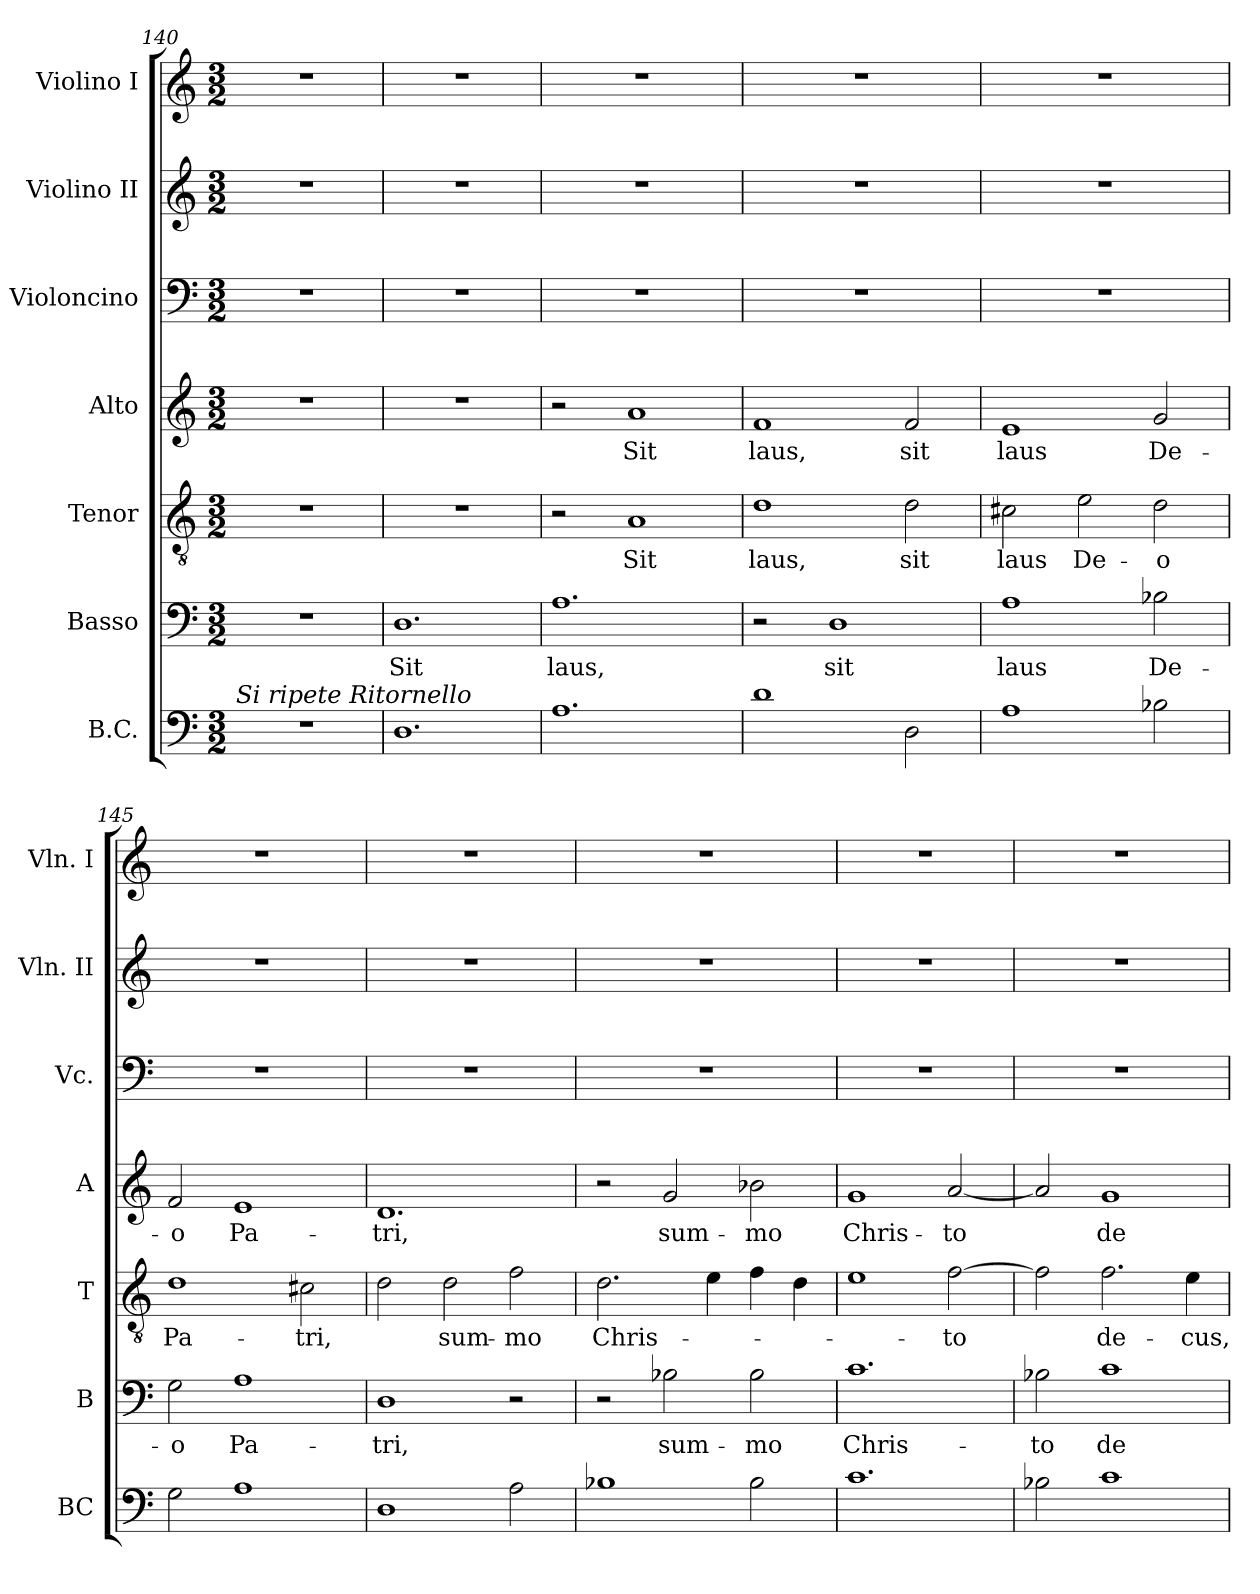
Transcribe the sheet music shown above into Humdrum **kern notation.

**kern	**kern	**text	**kern	**text	**kern	**text	**kern	**kern	**kern
*part7	*part6	*part6	*part5	*part5	*part4	*part4	*part3	*part2	*part1
*staff7	*staff6	*staff6	*staff5	*staff5	*staff4	*staff4	*staff3	*staff2	*staff1
*I"B.C.	*I"Basso	*	*I"Tenor	*	*I"Alto	*	*I"Violoncino	*I"Violino II	*I"Violino I
*I'BC	*I'B	*	*I'T	*	*I'A	*	*I'Vc.	*I'Vln. II	*I'Vln. I
*clefF4	*clefF4	*	*clefGv2	*	*clefG2	*	*clefF4	*clefG2	*clefG2
*k[]	*k[]	*	*k[]	*	*k[]	*	*k[]	*k[]	*k[]
*C:	*C:	*	*C:	*	*C:	*	*C:	*C:	*C:
*M3/2	*M3/2	*	*M3/2	*	*M3/2	*	*M3/2	*M3/2	*M3/2
=140	=140	=140	=140	=140	=140	=140	=140	=140	=140
!LO:TX:a:i:t=Si ripete Ritornello	!	!	!	!	!	!	!	!	!
1.r	1.r	.	1.r	.	1.r	.	1.r	1.r	1.r
!!LO:PB:g=z
=141	=141	=141	=141	=141	=141	=141	=141	=141	=141
!	!	!LO:LY:b	!	!	!	!	!	!	!
1.D	1.D	Sit	1.r	.	1.r	.	1.r	1.r	1.r
=142	=142	=142	=142	=142	=142	=142	=142	=142	=142
!	!	!LO:LY:b	!	!	!	!	!	!	!
1.A	1.A	laus,	2r	.	2r	.	1.r	1.r	1.r
!	!	!	!	!LO:LY:b	!	!LO:LY:b	!	!	!
.	.	.	1A	Sit	1a	Sit	.	.	.
=143	=143	=143	=143	=143	=143	=143	=143	=143	=143
!	!	!	!	!LO:LY:b	!	!LO:LY:b	!	!	!
1d	2r	.	1d	laus,	1f	laus,	1.r	1.r	1.r
!	!	!LO:LY:b	!	!	!	!	!	!	!
.	1D	sit	.	.	.	.	.	.	.
!	!	!	!	!LO:LY:b	!	!LO:LY:b	!	!	!
2D\	.	.	2d\	sit	2f/	sit	.	.	.
=144	=144	=144	=144	=144	=144	=144	=144	=144	=144
!	!	!LO:LY:b	!	!LO:LY:b	!	!LO:LY:b	!	!	!
1A	1A	laus	2c#X\	laus	1e	laus	1.r	1.r	1.r
!	!	!	!	!LO:LY:b	!	!	!	!	!
.	.	.	2e\	De-	.	.	.	.	.
!	!	!LO:LY:b	!	!LO:LY:b	!	!LO:LY:b	!	!	!
2B-X\	2B-X\	De-	2d\	-o	2g/	De-	.	.	.
=145	=145	=145	=145	=145	=145	=145	=145	=145	=145
!	!	!LO:LY:b	!	!LO:LY:b	!	!LO:LY:b	!	!	!
2G\	2G\	-o	1d	Pa-	2f/	-o	1.r	1.r	1.r
!	!	!LO:LY:b	!	!	!	!LO:LY:b	!	!	!
1A	1A	Pa-	.	.	1e	Pa-	.	.	.
!	!	!	!	!LO:LY:b	!	!	!	!	!
.	.	.	2c#X\	-tri,	.	.	.	.	.
=146	=146	=146	=146	=146	=146	=146	=146	=146	=146
!	!	!LO:LY:b	!	!	!	!LO:LY:b	!	!	!
1D	1D	-tri,	2d\	.	1.d	-tri,	1.r	1.r	1.r
!	!	!	!	!LO:LY:b	!	!	!	!	!
.	.	.	2d\	sum-	.	.	.	.	.
!	!	!	!	!LO:LY:b	!	!	!	!	!
2A\	2r	.	2f\	-mo	.	.	.	.	.
=147	=147	=147	=147	=147	=147	=147	=147	=147	=147
!	!	!	!	!LO:LY:b	!	!	!	!	!
1B-X	2r	.	2.d\	Chris-	2r	.	1.r	1.r	1.r
!	!	!LO:LY:b	!	!	!	!LO:LY:b	!	!	!
.	2B-X\	sum-	.	.	2g/	sum-	.	.	.
.	.	.	4e\	.	.	.	.	.	.
!	!	!LO:LY:b	!	!	!	!LO:LY:b	!	!	!
2B-\	2B-\	-mo	4f\	.	2b-X\	-mo	.	.	.
.	.	.	4d\	.	.	.	.	.	.
!!LO:LB:g=z
=148	=148	=148	=148	=148	=148	=148	=148	=148	=148
!	!	!LO:LY:b	!	!	!	!LO:LY:b	!	!	!
1.c	1.c	Chris-	1e	.	1g	Chris-	1.r	1.r	1.r
!	!	!	!	!LO:LY:b	!	!LO:LY:b	!	!	!
.	.	.	[2f\	-to	[2a/	-to	.	.	.
=149	=149	=149	=149	=149	=149	=149	=149	=149	=149
!	!	!LO:LY:b	!	!	!	!	!	!	!
2B-X\	2B-X\	-to	2f\]	.	2a/]	.	1.r	1.r	1.r
!	!	!LO:LY:b	!	!LO:LY:b	!	!LO:LY:b	!	!	!
1c	1c	de-	2.f\	de-	1g	de-	.	.	.
!	!	!	!	!LO:LY:b	!	!	!	!	!
.	.	.	4e\	-cus,	.	.	.	.	.
=	=	=	=	=	=	=	=	=	=
*-	*-	*-	*-	*-	*-	*-	*-	*-	*-
